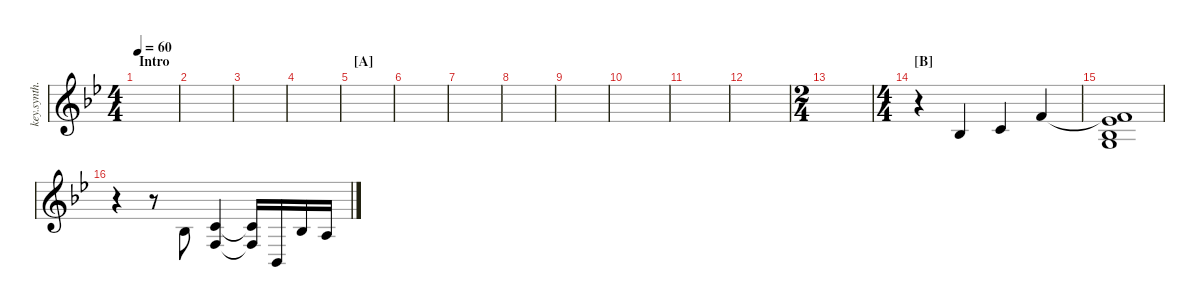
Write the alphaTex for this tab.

\defaultSystemsLayout 4
\hideDynamics
\bracketExtendMode nobrackets
\otherSystemsTrackNameOrientation horizontal
\track ("Key Synthesizer" "key.synth.") {instrument pad2warm}
\staff {score}
\tuning (E4 B3 G3 D3 A2 E2)
\ts (4 4)
\section ("" "Intro")
\tempo 60
\clef g2
\ks bb
|
|
|
|
\section ("A" "")
|
|
|
|
|
|
|
|
\ts (2 4)
\beaming (8 2 2)
|
\ts (4 4)
\section ("B" "")
r.4{beam Down} 3.3{acc b}.4{beam Up} 1.2{acc forcenatural}.4{beam Up} 1.1{acc forcenatural}.4{beam Up} |
(1.1{t acc forcenatural} 4.2{acc b} 3.3{acc b} 5.4{acc forcenatural}).1{beam Up} |
r.4{beam Down} r.8{beam Down} 3.3{acc b}.8{beam Up} (1.2{acc forcenatural} 3.4{acc forcenatural}).4{beam Up} (1.2{t acc forcenatural} 3.4{t acc forcenatural}).16{beam Up} 1.5{acc b}.16{beam Up} 3.3{acc b}.16{beam Up} 2.3{acc forcenatural}.16{beam Up}
